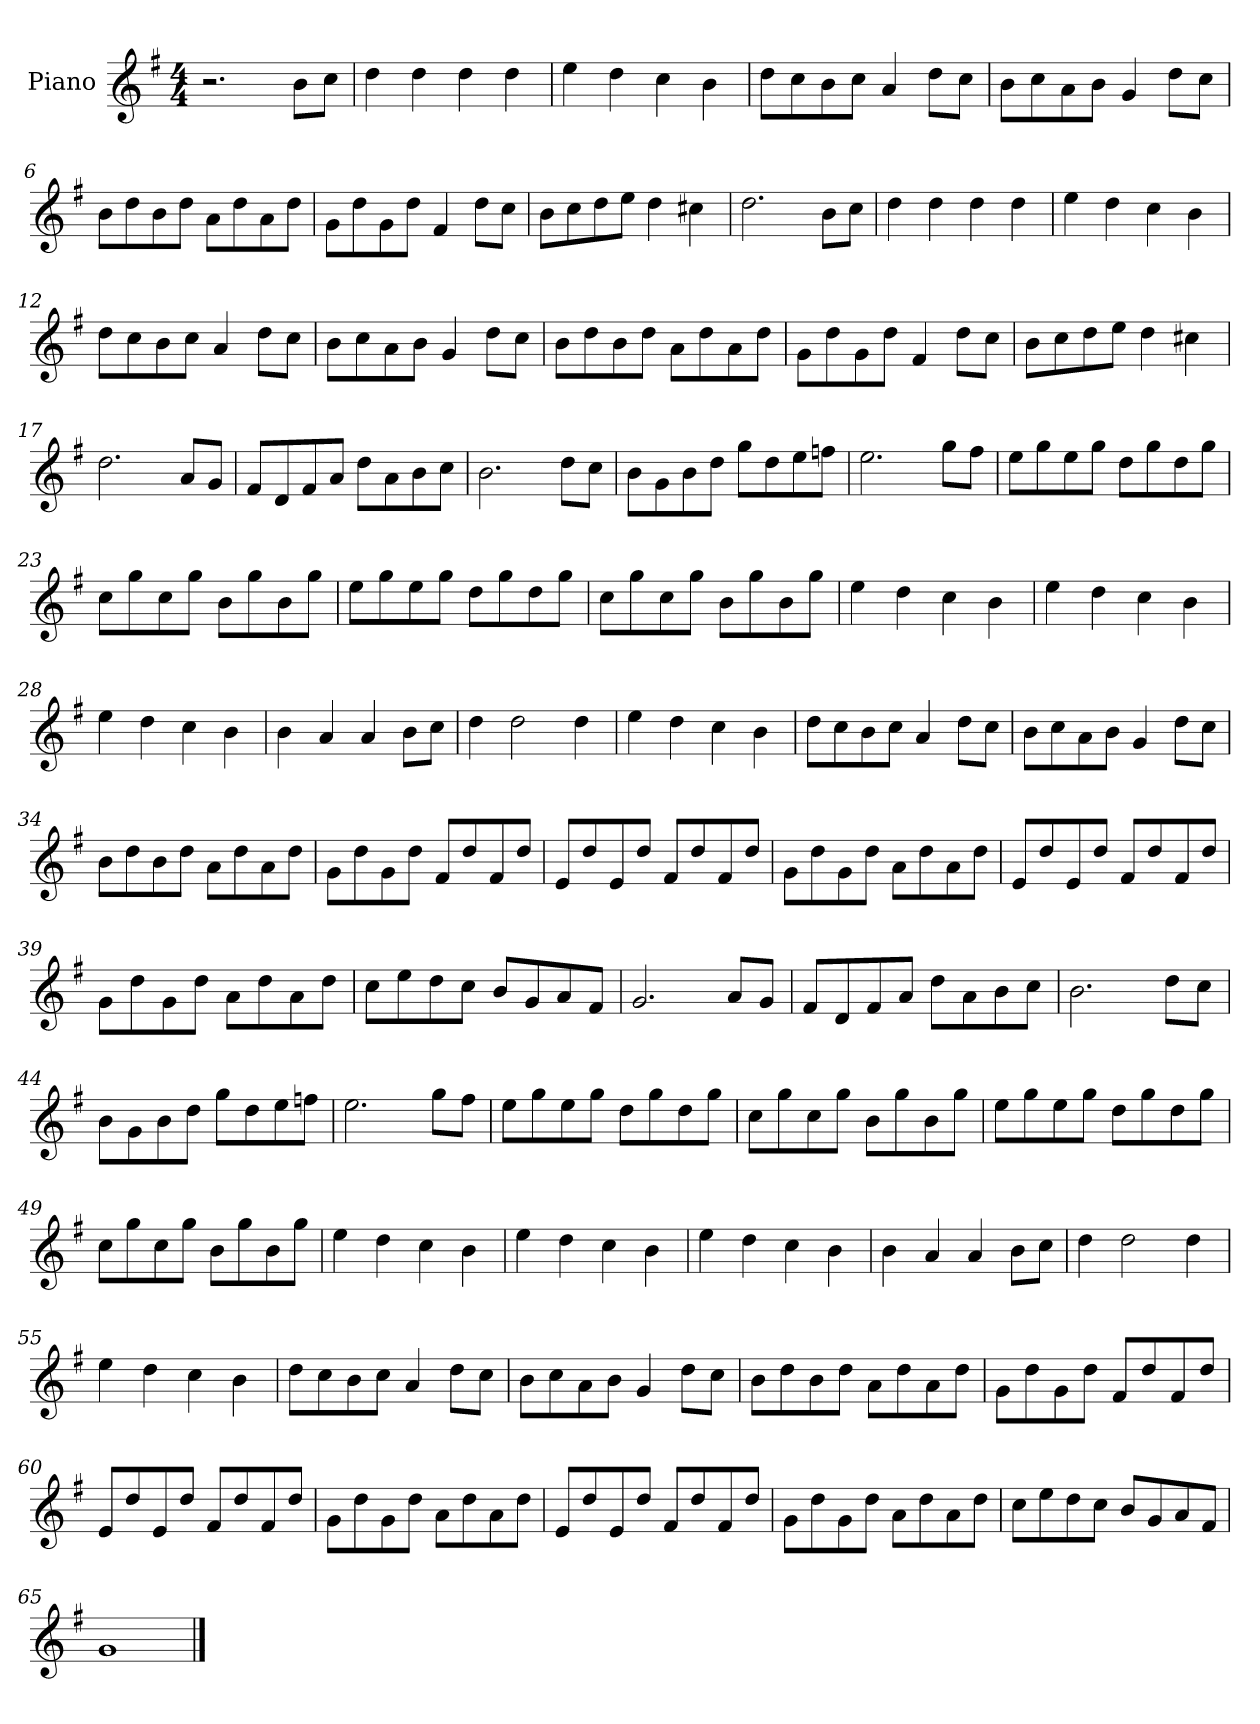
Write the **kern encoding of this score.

**kern
*part1
*staff1
*I"Piano
*I'Pno
*clefG2
*k[f#]
*M4/4
=1
2.r
8b\L
8cc\J
=2
4dd\
4dd\
4dd\
4dd\
=3
4ee\
4dd\
4cc\
4b\
=4
8dd\L
8cc\
8b\
8cc\J
4a/
8dd\L
8cc\J
=5
8b\L
8cc\
8a\
8b\J
4g/
8dd\L
8cc\J
=6
8b\L
8dd\
8b\
8dd\J
8a\L
8dd\
8a\
8dd\J
=7
8g\L
8dd\
8g\
8dd\J
4f#/
8dd\L
8cc\J
=8
8b\L
8cc\
8dd\
8ee\J
4dd\
4cc#X\
=9
2.dd\
8b\L
8cc\J
=10
4dd\
4dd\
4dd\
4dd\
=11
4ee\
4dd\
4cc\
4b\
=12
8dd\L
8cc\
8b\
8cc\J
4a/
8dd\L
8cc\J
=13
8b\L
8cc\
8a\
8b\J
4g/
8dd\L
8cc\J
=14
8b\L
8dd\
8b\
8dd\J
8a\L
8dd\
8a\
8dd\J
=15
8g\L
8dd\
8g\
8dd\J
4f#/
8dd\L
8cc\J
=16
8b\L
8cc\
8dd\
8ee\J
4dd\
4cc#X\
=17
2.dd\
8a/L
8g/J
=18
8f#/L
8d/
8f#/
8a/J
8dd\L
8a\
8b\
8cc\J
=19
2.b\
8dd\L
8cc\J
=20
8b\L
8g\
8b\
8dd\J
8gg\L
8dd\
8ee\
8ffn\J
=21
2.ee\
8gg\L
8ff#\J
=22
8ee\L
8gg\
8ee\
8gg\J
8dd\L
8gg\
8dd\
8gg\J
=23
8cc\L
8gg\
8cc\
8gg\J
8b\L
8gg\
8b\
8gg\J
=24
8ee\L
8gg\
8ee\
8gg\J
8dd\L
8gg\
8dd\
8gg\J
=25
8cc\L
8gg\
8cc\
8gg\J
8b\L
8gg\
8b\
8gg\J
=26
4ee\
4dd\
4cc\
4b\
=27
4ee\
4dd\
4cc\
4b\
=28
4ee\
4dd\
4cc\
4b\
=29
4b\
4a/
4a/
8b\L
8cc\J
=30
4dd\
2dd\
4dd\
=31
4ee\
4dd\
4cc\
4b\
=32
8dd\L
8cc\
8b\
8cc\J
4a/
8dd\L
8cc\J
=33
8b\L
8cc\
8a\
8b\J
4g/
8dd\L
8cc\J
=34
8b\L
8dd\
8b\
8dd\J
8a\L
8dd\
8a\
8dd\J
=35
8g\L
8dd\
8g\
8dd\J
8f#/L
8dd/
8f#/
8dd/J
=36
8e/L
8dd/
8e/
8dd/J
8f#/L
8dd/
8f#/
8dd/J
=37
8g\L
8dd\
8g\
8dd\J
8a\L
8dd\
8a\
8dd\J
=38
8e/L
8dd/
8e/
8dd/J
8f#/L
8dd/
8f#/
8dd/J
=39
8g\L
8dd\
8g\
8dd\J
8a\L
8dd\
8a\
8dd\J
=40
8cc\L
8ee\
8dd\
8cc\J
8b/L
8g/
8a/
8f#/J
=41
2.g/
8a/L
8g/J
=42
8f#/L
8d/
8f#/
8a/J
8dd\L
8a\
8b\
8cc\J
=43
2.b\
8dd\L
8cc\J
=44
8b\L
8g\
8b\
8dd\J
8gg\L
8dd\
8ee\
8ffn\J
=45
2.ee\
8gg\L
8ff#\J
=46
8ee\L
8gg\
8ee\
8gg\J
8dd\L
8gg\
8dd\
8gg\J
=47
8cc\L
8gg\
8cc\
8gg\J
8b\L
8gg\
8b\
8gg\J
=48
8ee\L
8gg\
8ee\
8gg\J
8dd\L
8gg\
8dd\
8gg\J
=49
8cc\L
8gg\
8cc\
8gg\J
8b\L
8gg\
8b\
8gg\J
=50
4ee\
4dd\
4cc\
4b\
=51
4ee\
4dd\
4cc\
4b\
=52
4ee\
4dd\
4cc\
4b\
=53
4b\
4a/
4a/
8b\L
8cc\J
=54
4dd\
2dd\
4dd\
=55
4ee\
4dd\
4cc\
4b\
=56
8dd\L
8cc\
8b\
8cc\J
4a/
8dd\L
8cc\J
=57
8b\L
8cc\
8a\
8b\J
4g/
8dd\L
8cc\J
=58
8b\L
8dd\
8b\
8dd\J
8a\L
8dd\
8a\
8dd\J
=59
8g\L
8dd\
8g\
8dd\J
8f#/L
8dd/
8f#/
8dd/J
=60
8e/L
8dd/
8e/
8dd/J
8f#/L
8dd/
8f#/
8dd/J
=61
8g\L
8dd\
8g\
8dd\J
8a\L
8dd\
8a\
8dd\J
=62
8e/L
8dd/
8e/
8dd/J
8f#/L
8dd/
8f#/
8dd/J
=63
8g\L
8dd\
8g\
8dd\J
8a\L
8dd\
8a\
8dd\J
=64
8cc\L
8ee\
8dd\
8cc\J
8b/L
8g/
8a/
8f#/J
=65
1g
==
*-
